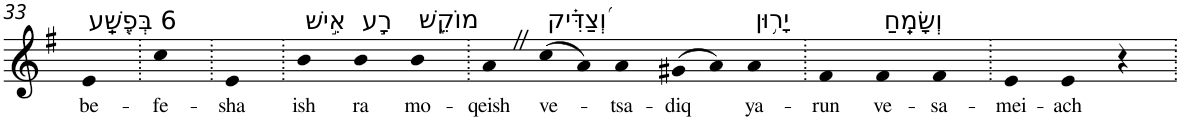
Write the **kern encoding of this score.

**kern	**text
*part1	*part1
*staff1	*staff1
*I"Piano	*
*I'Pno	*
!!LO:PB:g=z
*clefG2	*
*k[f#]	*
*G:	*
=33	=33
!LO:TX:a:t=6 בְּפֶ֤שַֽׁע	!
!	!LO:LY:b
4e	be-
=34.	=34.
!	!LO:LY:b
4cc	-fe-
=35.	=35.
!	!LO:LY:b
4e	-sha
=36.	=36.
!LO:TX:a:t=אִ֣ישׁ	!
!	!LO:LY:b
4b	ish
!LO:TX:a:t=רָ֣ע	!
!	!LO:LY:b
4b	ra
!LO:TX:a:t=מוֹקֵ֑שׁ	!
!	!LO:LY:b
4b	mo-
=37.	=37.
!	!LO:LY:b
4aZ	-qeish
!LO:TX:a:t=וְ֝צַדִּ֗יק	!
!	!LO:LY:b
(>8cc	ve-
8a)	.
!	!LO:LY:b
4a	-tsa-
!	!LO:LY:b
(>8g#X	-diq
8a)	.
!LO:TX:a:t=יָר֥וּן	!
!	!LO:LY:b
4a	ya-
=38.	=38.
!	!LO:LY:b
4f#	-run
!LO:TX:a:t=וְשָׂמֵֽחַ	!
!	!LO:LY:b
4f#	ve-
!	!LO:LY:b
4f#	-sa-
=39.	=39.
!	!LO:LY:b
4e	-mei-
!	!LO:LY:b
4e	-ach
4r	.
=.	=.
*-	*-
